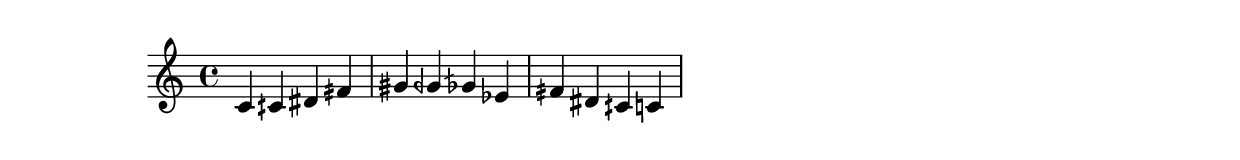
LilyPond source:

%% DO NOT EDIT this file manually; it is automatically
%% generated from LSR http://lsr.dsi.unimi.it
%% Make any changes in LSR itself, or in Documentation/snippets/new/ ,
%% and then run scripts/auxiliar/makelsr.py
%%
%% This file is in the public domain.
\version "2.16.0"

\header {
  lsrtags = "pitches, version-specific, world-music"

  texidoc = "
Makam is a type of melody from Turkey using 1/9th-tone microtonal
alterations. Consult the initialization file @samp{ly/makam.ly} for
details of pitch names and alterations.

"
  doctitle = "Makam example"
} % begin verbatim


% Initialize makam settings
\include "makam.ly"

\relative c' {
  \set Staff.keySignature = #`((6 . ,(- KOMA)) (3 . ,BAKIYE))
  c4 cc db fk
  gbm4 gfc gfb efk
  fk4 db cc c
}
